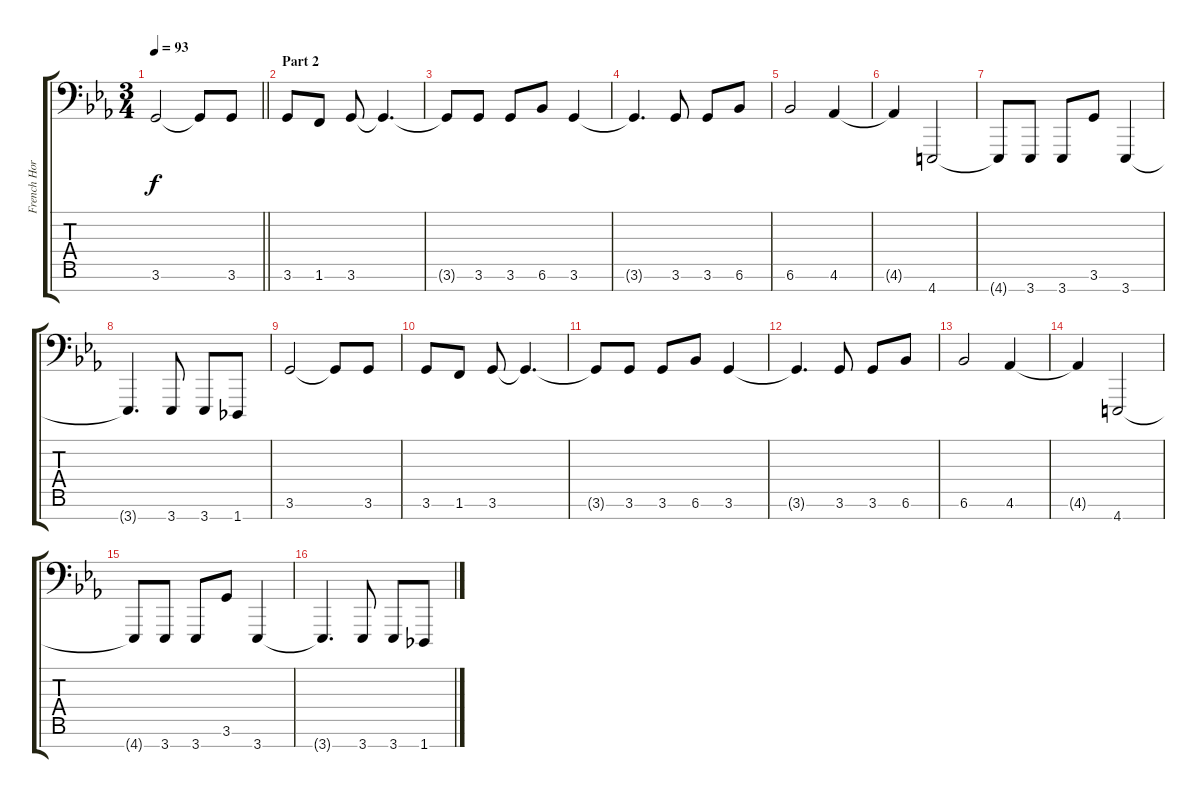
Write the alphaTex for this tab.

\track ("French Horn 1" "French Hor") {instrument frenchhorn}
\staff {score tabs}
\tuning (E4 B3 G3 D3 A2 E2 C-1) {hide}
\ts (3 4)
\tempo 93
\clef f4
\barLineRight lightlight
\ks cminor
3.6.2{dy f} 3.6{t}.8 3.6.8 |
\section ("" "Part 2")
3.6.8 1.6.8 3.6.8 3.6{t}.4{d} |
3.6{t}.8 3.6.8 3.6.8 6.6.8 3.6.4 |
3.6{t}.4{d} 3.6.8 3.6.8 6.6.8 |
6.6.2 4.6.4 |
4.6{t}.4 4.7.2 |
4.7{t}.8 3.7.8 3.7.8 3.6.8 3.7.4 |
3.7{t}.4{d} 3.7.8 3.7.8 1.7.8 |
3.6.2 3.6{t}.8 3.6.8 |
3.6.8 1.6.8 3.6.8 3.6{t}.4{d} |
3.6{t}.8 3.6.8 3.6.8 6.6.8 3.6.4 |
3.6{t}.4{d} 3.6.8 3.6.8 6.6.8 |
6.6.2 4.6.4 |
4.6{t}.4 4.7.2 |
4.7{t}.8 3.7.8 3.7.8 3.6.8 3.7.4 |
3.7{t}.4{d} 3.7.8 3.7.8 1.7.8
